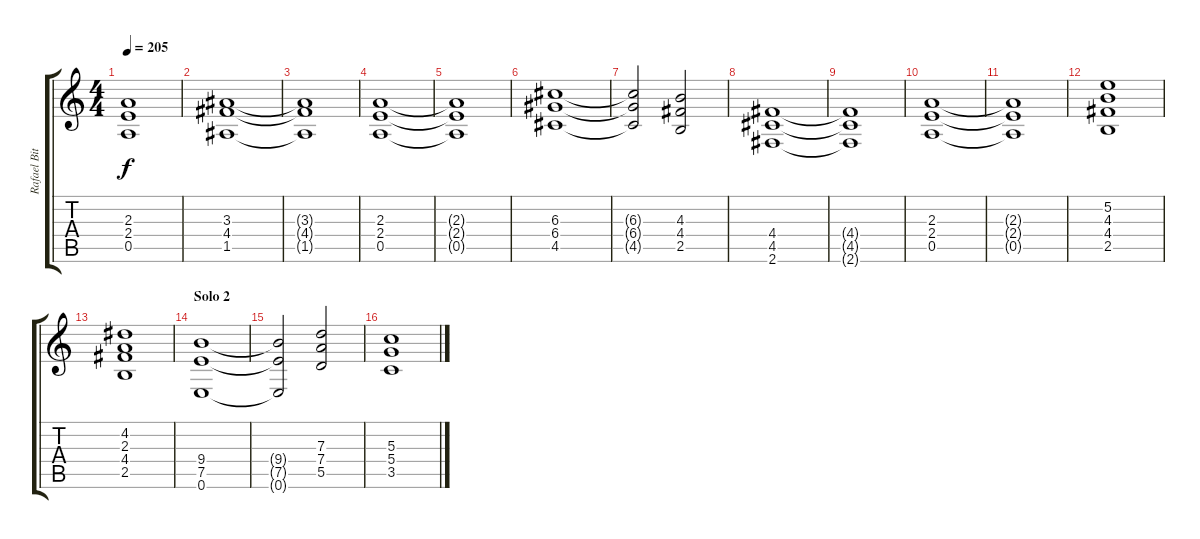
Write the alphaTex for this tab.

\track ("Rafael Bittencourt" "Rafael Bit") {instrument distortionguitar}
\staff {score tabs}
\tuning (E4 B3 G3 D3 A2 E2) {hide}
\ts (4 4)
\tempo 205
\clef g2
\ks c
(2.3{t} 2.4{t} 0.5{t}).1{dy f} |
(3.3 4.4 1.5).1 |
(3.3{t} 4.4{t} 1.5{t}).1 |
(2.3 2.4 0.5).1 |
(2.3{t} 2.4{t} 0.5{t}).1 |
(6.3 6.4 4.5).1 |
(6.3{t} 6.4{t} 4.5{t}).2 (4.3 4.4 2.5).2 |
(4.4 4.5 2.6).1 |
(4.4{t} 4.5{t} 2.6{t}).1 |
(2.3 2.4 0.5).1 |
(2.3{t} 2.4{t} 0.5{t}).1 |
(5.2 4.3 4.4 2.5).1 |
(4.2 2.3 4.4 2.5).1 |
\section ("" "Solo 2")
(9.4 7.5 0.6).1 |
(9.4{t} 7.5{t} 0.6{t}).2 (7.3 7.4 5.5).2 |
(5.3 5.4 3.5).1
